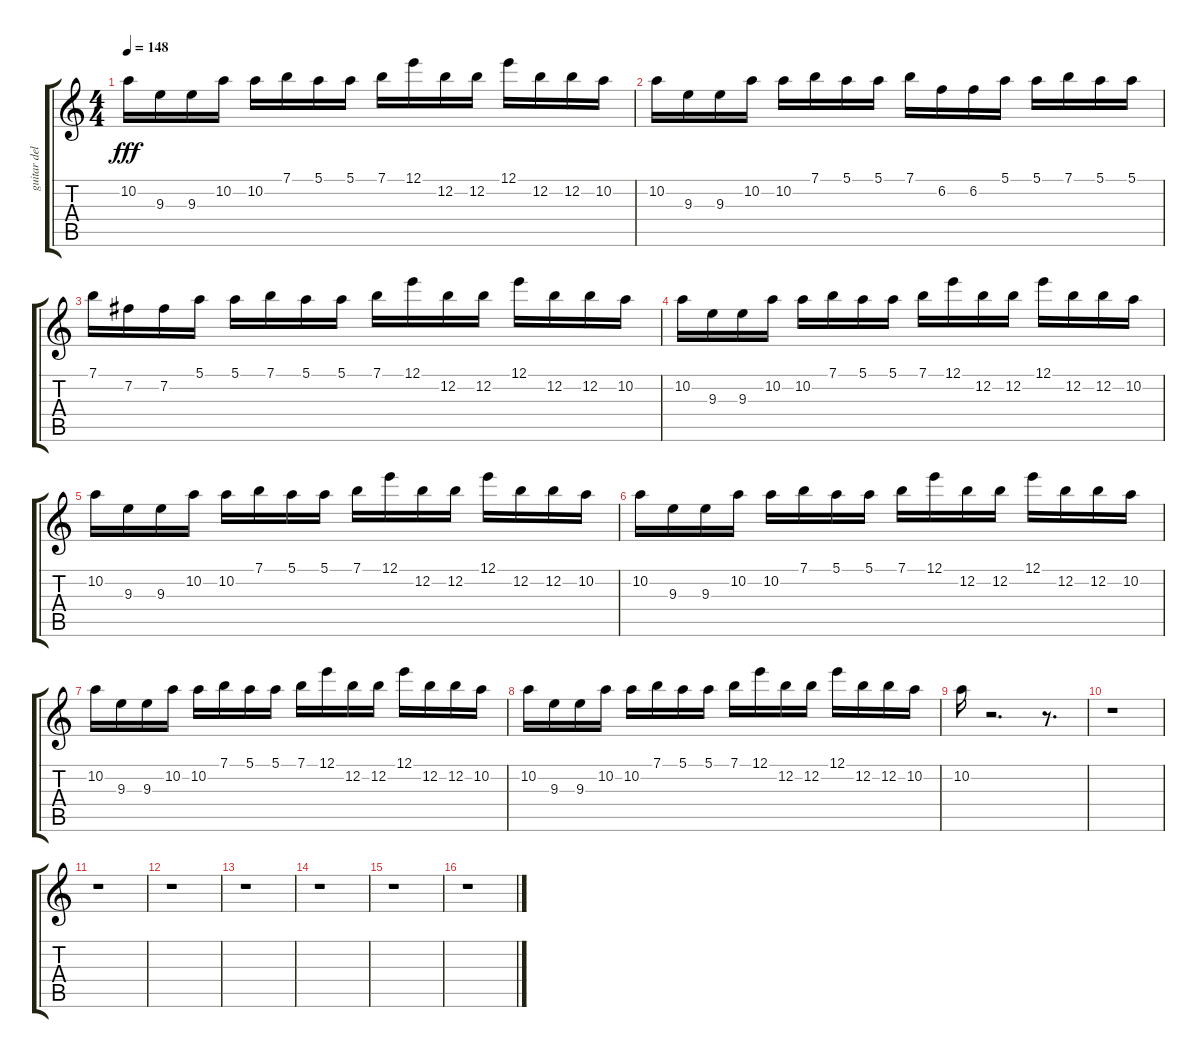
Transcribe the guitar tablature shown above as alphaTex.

\track ("guitar delay 2" "guitar del") {instrument electricguitarjazz}
\staff {score tabs}
\tuning (E4 B3 G3 D3 A2 E2) {hide}
\ts (4 4)
\tempo 148
\clef g2
\ks c
10.2.16{dy fff} 9.3.16 9.3.16 10.2.16 10.2.16 7.1.16 5.1.16 5.1.16 7.1.16 12.1.16 12.2.16 12.2.16 12.1.16 12.2.16 12.2.16 10.2.16 |
10.2.16 9.3.16 9.3.16 10.2.16 10.2.16 7.1.16 5.1.16 5.1.16 7.1.16 6.2.16 6.2.16 5.1.16 5.1.16 7.1.16 5.1.16 5.1.16 |
7.1.16 7.2.16 7.2.16 5.1.16 5.1.16 7.1.16 5.1.16 5.1.16 7.1.16 12.1.16 12.2.16 12.2.16 12.1.16 12.2.16 12.2.16 10.2.16 |
10.2.16 9.3.16 9.3.16 10.2.16 10.2.16 7.1.16 5.1.16 5.1.16 7.1.16 12.1.16 12.2.16 12.2.16 12.1.16 12.2.16 12.2.16 10.2.16 |
10.2.16 9.3.16 9.3.16 10.2.16 10.2.16 7.1.16 5.1.16 5.1.16 7.1.16 12.1.16 12.2.16 12.2.16 12.1.16 12.2.16 12.2.16 10.2.16 |
10.2.16 9.3.16 9.3.16 10.2.16 10.2.16 7.1.16 5.1.16 5.1.16 7.1.16 12.1.16 12.2.16 12.2.16 12.1.16 12.2.16 12.2.16 10.2.16 |
10.2.16 9.3.16 9.3.16 10.2.16 10.2.16 7.1.16 5.1.16 5.1.16 7.1.16 12.1.16 12.2.16 12.2.16 12.1.16 12.2.16 12.2.16 10.2.16 |
10.2.16 9.3.16 9.3.16 10.2.16 10.2.16 7.1.16 5.1.16 5.1.16 7.1.16 12.1.16 12.2.16 12.2.16 12.1.16 12.2.16 12.2.16 10.2.16 |
10.2.16 r.2{d} r.8{d} |
r.1 |
r.1 |
r.1 |
r.1 |
r.1 |
r.1 |
r.1
